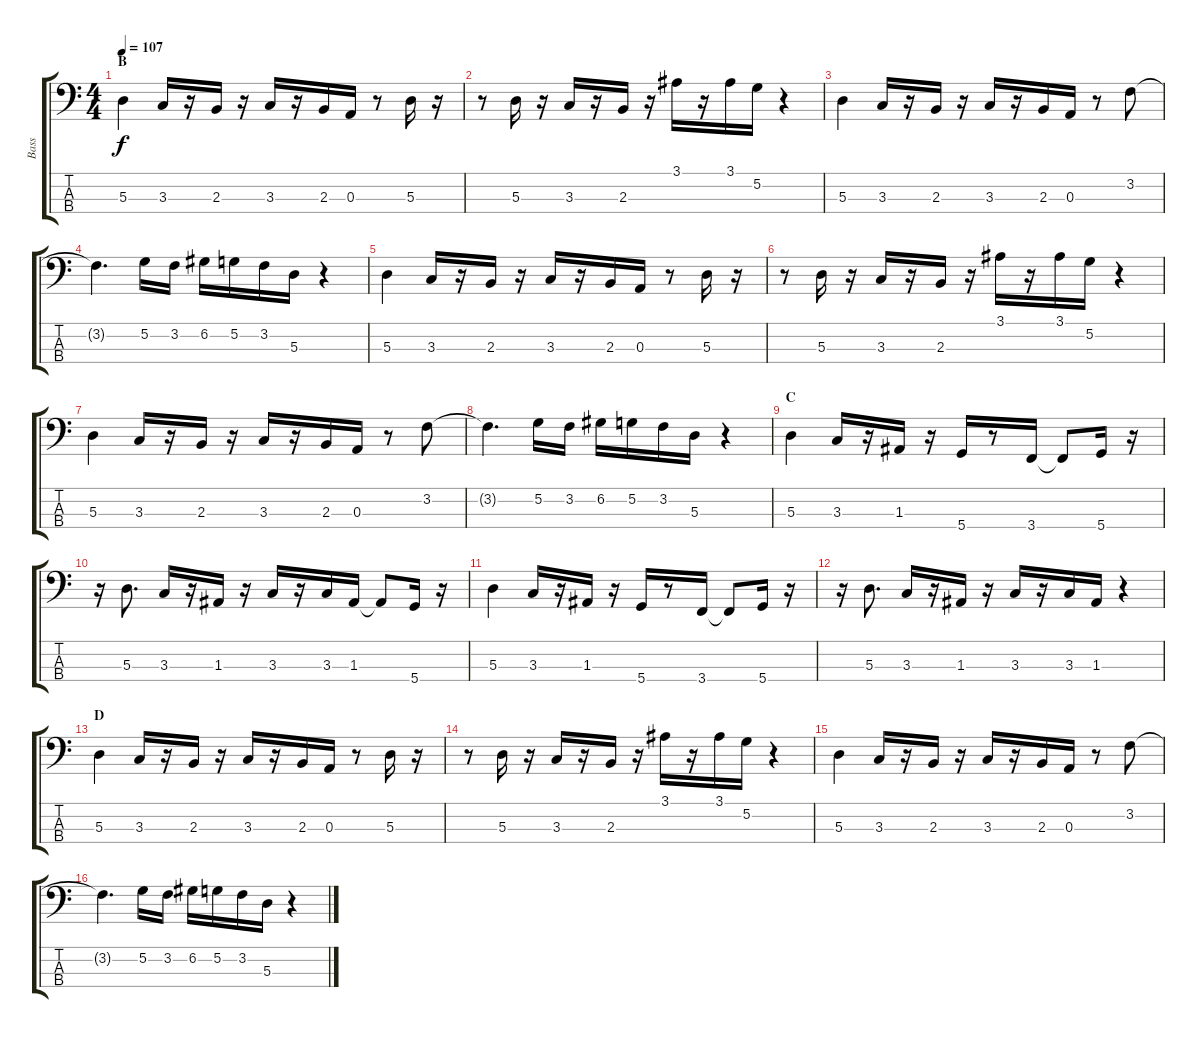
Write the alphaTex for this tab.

\track ("Bass" "Bass") {instrument electricbassfinger}
\staff {score tabs}
\tuning (G2 D2 A1 D1) {hide}
\ts (4 4)
\section ("" "B")
\tempo 107
\clef f4
\ks c
5.3.4{dy f} 3.3.16 r.16 2.3.16 r.16 3.3.16 r.16 2.3.16 0.3.16 r.8 5.3.16 r.16 |
r.8 5.3.16 r.16 3.3.16 r.16 2.3.16 r.16 3.1.16 r.16 3.1.16 5.2.16 r.4 |
5.3.4 3.3.16 r.16 2.3.16 r.16 3.3.16 r.16 2.3.16 0.3.16 r.8 3.2.8 |
3.2{t}.4{d} 5.2.16 3.2.16 6.2.16 5.2.16 3.2.16 5.3.16 r.4 |
5.3.4 3.3.16 r.16 2.3.16 r.16 3.3.16 r.16 2.3.16 0.3.16 r.8 5.3.16 r.16 |
r.8 5.3.16 r.16 3.3.16 r.16 2.3.16 r.16 3.1.16 r.16 3.1.16 5.2.16 r.4 |
5.3.4 3.3.16 r.16 2.3.16 r.16 3.3.16 r.16 2.3.16 0.3.16 r.8 3.2.8 |
3.2{t}.4{d} 5.2.16 3.2.16 6.2.16 5.2.16 3.2.16 5.3.16 r.4 |
\section ("" "C")
5.3.4 3.3.16 r.16 1.3.16 r.16 5.4.16 r.8 3.4.16 3.4{t}.8 5.4.16 r.16 |
r.16 5.3.8{d} 3.3.16 r.16 1.3.16 r.16 3.3.16 r.16 3.3.16 1.3.16 1.3{t}.8 5.4.16 r.16 |
5.3.4 3.3.16 r.16 1.3.16 r.16 5.4.16 r.8 3.4.16 3.4{t}.8 5.4.16 r.16 |
r.16 5.3.8{d} 3.3.16 r.16 1.3.16 r.16 3.3.16 r.16 3.3.16 1.3.16 r.4 |
\section ("" "D")
5.3.4 3.3.16 r.16 2.3.16 r.16 3.3.16 r.16 2.3.16 0.3.16 r.8 5.3.16 r.16 |
r.8 5.3.16 r.16 3.3.16 r.16 2.3.16 r.16 3.1.16 r.16 3.1.16 5.2.16 r.4 |
5.3.4 3.3.16 r.16 2.3.16 r.16 3.3.16 r.16 2.3.16 0.3.16 r.8 3.2.8 |
3.2{t}.4{d} 5.2.16 3.2.16 6.2.16 5.2.16 3.2.16 5.3.16 r.4
